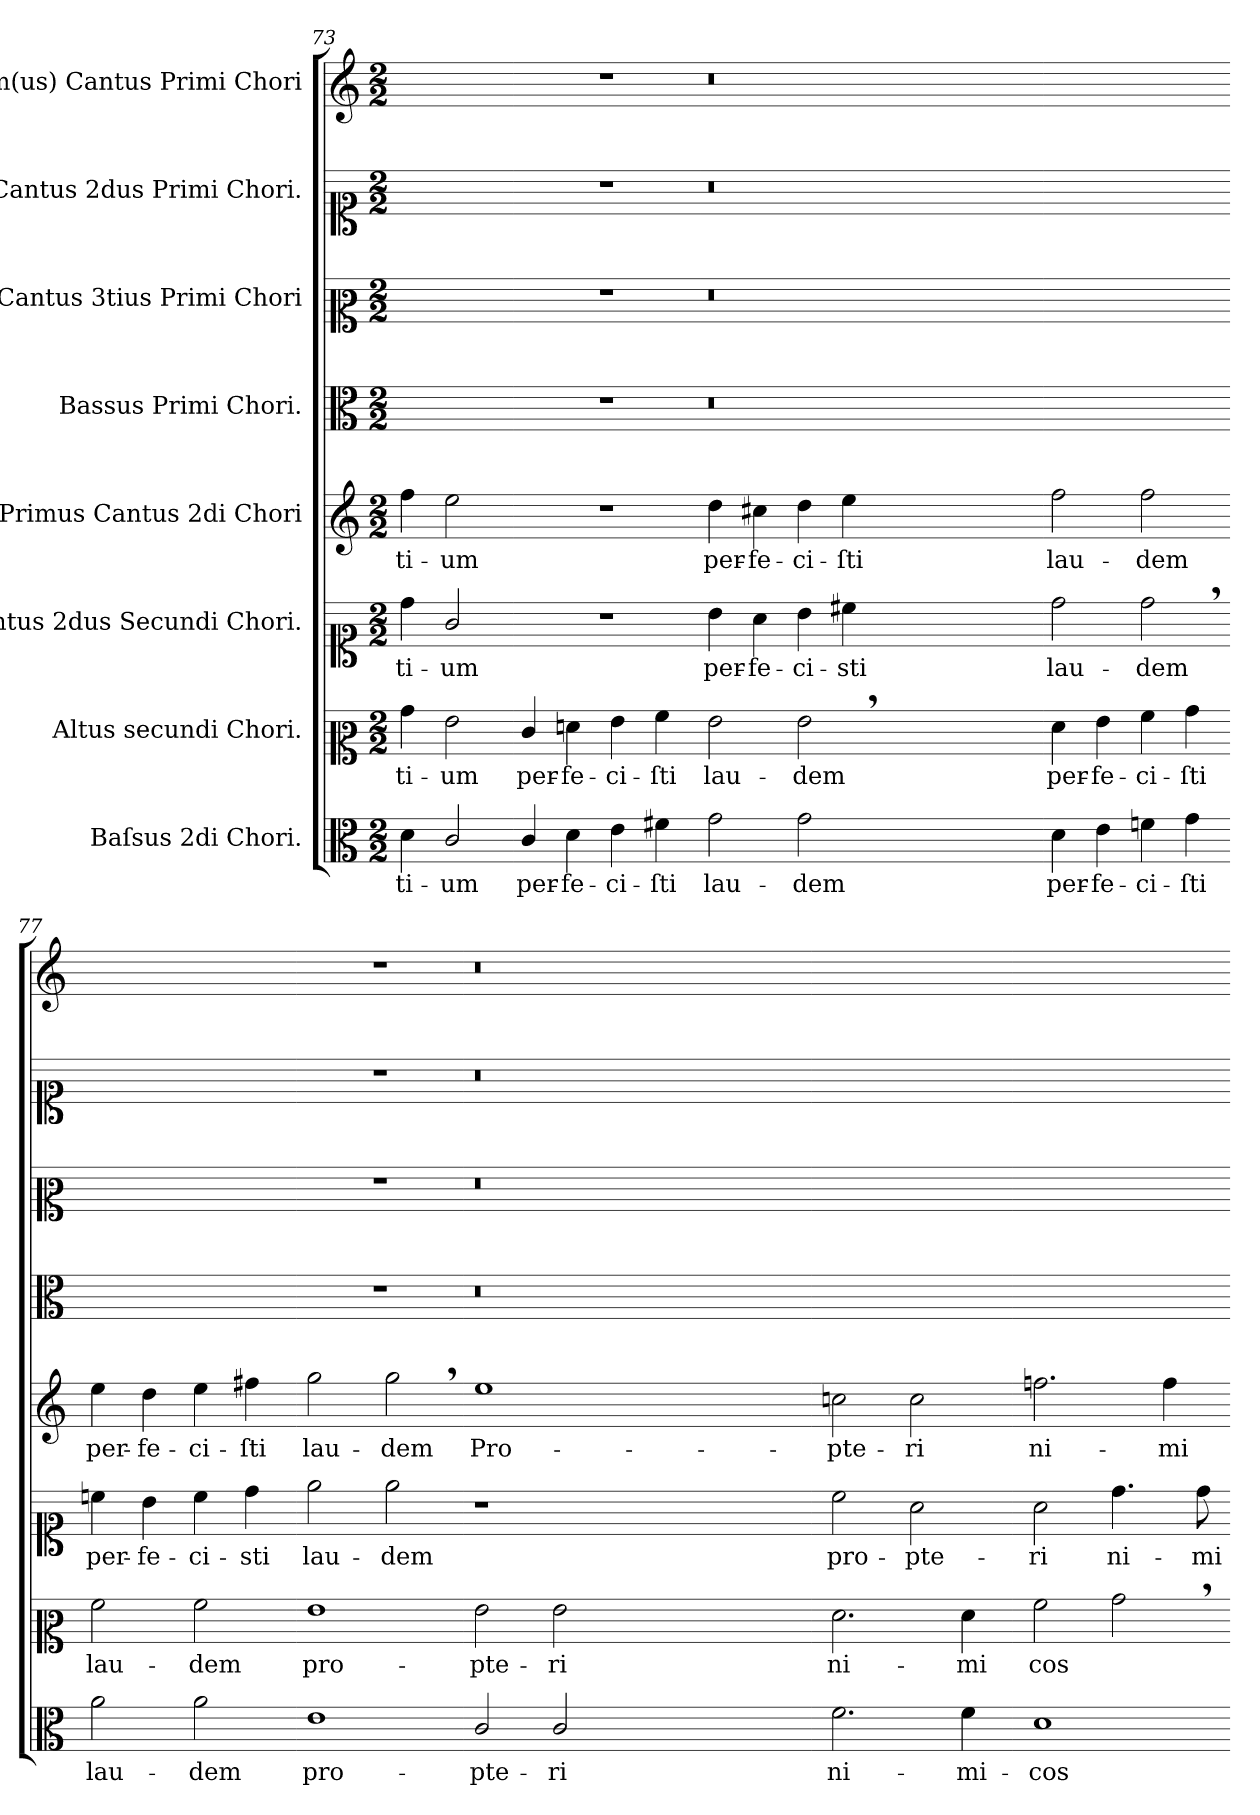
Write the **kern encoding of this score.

**kern	**text	**kern	**text	**kern	**text	**kern	**text	**kern	**kern	**kern	**kern
*part8	*part8	*part7	*part7	*part6	*part6	*part5	*part5	*part4	*part3	*part2	*part1
*staff8	*staff8	*staff7	*staff7	*staff6	*staff6	*staff5	*staff5	*staff4	*staff3	*staff2	*staff1
*I"Baſsus 2di Chori.	*	*I"Altus secundi Chori.	*	*I"Cantus 2dus Secundi Chori.	*	*I"Primus Cantus 2di Chori	*	*I"Bassus Primi Chori.	*I"Cantus 3tius Primi Chori	*I"Cantus 2dus Primi Chori.	*I"Im(us) Cantus Primi Chori
*clefC3	*	*clefC2	*	*clefC1	*	*clefG2	*	*clefC3	*clefC2	*clefC1	*clefG2
*k[]	*	*k[]	*	*k[]	*	*k[]	*	*k[]	*k[]	*k[]	*k[]
*D:dor	*	*D:dor	*	*D:dor	*	*D:dor	*	*D:dor	*D:dor	*D:dor	*D:dor
*M2/2	*	*M2/2	*	*M2/2	*	*M2/2	*	*M2/2	*M2/2	*M2/2	*M2/2
=73	=73	=73	=73	=73	=73	=73	=73	=73	=73	=73	=73
4d\	-ti-	4b\	-ti-	4dd\	-ti-	4ff\	-ti-	2.ryy	2.ryy	2.ryy	2.ryy
2c/	-um	2g\	-um	2g/	-um	2ee\	-um	.	.	.	.
=74-	=74-	=74-	=74-	=74-	=74-	=74-	=74-	=74-	=74-	=74-	=74-
4c/	per-	4e/	per-	1r	.	1r	.	1r	1r	1r	1r
4d\	-fe-	4fn\	-fe-	.	.	.	.	.	.	.	.
4e\	-ci-	4g\	-ci-	.	.	.	.	.	.	.	.
4f#X\	-ſti	4a\	-ſti	.	.	.	.	.	.	.	.
=75-	=75-	=75-	=75-	=75-	=75-	=75-	=75-	=75-	=75-	=75-	=75-
2g\	lau-	2g\	lau-	4b\	per-	4dd\	per-	0.r	0.r	0.r	0.r
.	.	.	.	4a\	-fe-	4cc#X\	-fe-	.	.	.	.
2g\	-dem	2g,>\	-dem	4b\	-ci-	4dd\	-ci-	.	.	.	.
.	.	.	.	4cc#X\	-sti	4ee\	-ſti	.	.	.	.
0ryy	.	0ryy	.	0ryy	.	0ryy	.	.	.	.	.
=76-	=76-	=76-	=76-	=76-	=76-	=76-	=76-	=76-	=76-	=76-	=76-
!	!LO:LY:i	!	!LO:LY:i	!	!	!	!	!	!	!	!
4d\	per-	4f\	per-	2dd\	lau-	2ff\	lau-	1ryy	1ryy	1ryy	1ryy
!	!LO:LY:i	!	!LO:LY:i	!	!	!	!	!	!	!	!
4e\	-fe-	4g\	-fe-	.	.	.	.	.	.	.	.
!	!LO:LY:i	!	!LO:LY:i	!	!	!	!	!	!	!	!
4fn\	-ci-	4a\	-ci-	2dd,>\	-dem	2ff\	-dem	.	.	.	.
!	!LO:LY:i	!	!LO:LY:i	!	!	!	!	!	!	!	!
4g\	-ſti	4b\	-ſti	.	.	.	.	.	.	.	.
=77-	=77-	=77-	=77-	=77-	=77-	=77-	=77-	=77-	=77-	=77-	=77-
!	!LO:LY:i	!	!LO:LY:i	!	!LO:LY:i	!	!	!	!	!	!
2a\	lau-	2a\	lau-	4ccn\	per-	4ee\	per-	1ryy	1ryy	1ryy	1ryy
!	!	!	!	!	!LO:LY:i	!	!	!	!	!	!
.	.	.	.	4b\	-fe-	4dd\	-fe-	.	.	.	.
!	!LO:LY:i	!	!LO:LY:i	!	!LO:LY:i	!	!	!	!	!	!
2a\	-dem	2a\	-dem	4cc\	-ci-	4ee\	-ci-	.	.	.	.
!	!	!	!	!	!LO:LY:i	!	!	!	!	!	!
.	.	.	.	4dd\	-sti	4ff#X\	-ſti	.	.	.	.
=78-	=78-	=78-	=78-	=78-	=78-	=78-	=78-	=78-	=78-	=78-	=78-
!	!	!	!	!	!LO:LY:i	!	!	!	!	!	!
1e	pro-	1g	pro-	2ee\	lau-	2gg\	lau-	1r	1r	1r	1r
!	!	!	!	!	!LO:LY:i	!	!	!	!	!	!
.	.	.	.	2ee\	-dem	2gg,>\	-dem	.	.	.	.
=79-	=79-	=79-	=79-	=79-	=79-	=79-	=79-	=79-	=79-	=79-	=79-
2c/	-pte-	2g\	-pte-	1r	.	1ee	Pro-	0.r	0.r	0.r	0.r
2c/	-ri	2g\	-ri	.	.	.	.	.	.	.	.
0ryy	.	0ryy	.	0ryy	.	0ryy	.	.	.	.	.
=80-	=80-	=80-	=80-	=80-	=80-	=80-	=80-	=80-	=80-	=80-	=80-
2.f\	ni-	2.f\	ni-	2cc\	pro-	2ccn\	-pte-	1ryy	1ryy	1ryy	1ryy
.	.	.	.	2a\	-pte-	2cc\	-ri	.	.	.	.
4f\	-mi-	4f\	-mi	.	.	.	.	.	.	.	.
=81-	=81-	=81-	=81-	=81-	=81-	=81-	=81-	=81-	=81-	=81-	=81-
1d	-cos	2a\	cos	2a\	-ri	2.ffn\	ni-	1ryy	1ryy	1ryy	1ryy
.	.	2b,>\	.	4.dd\	ni-	.	.	.	.	.	.
.	.	.	.	.	.	4ff\	-mi-	.	.	.	.
.	.	.	.	8dd\	-mi	.	.	.	.	.	.
=-	=-	=-	=-	=-	=-	=-	=-	=-	=-	=-	=-
*-	*-	*-	*-	*-	*-	*-	*-	*-	*-	*-	*-
